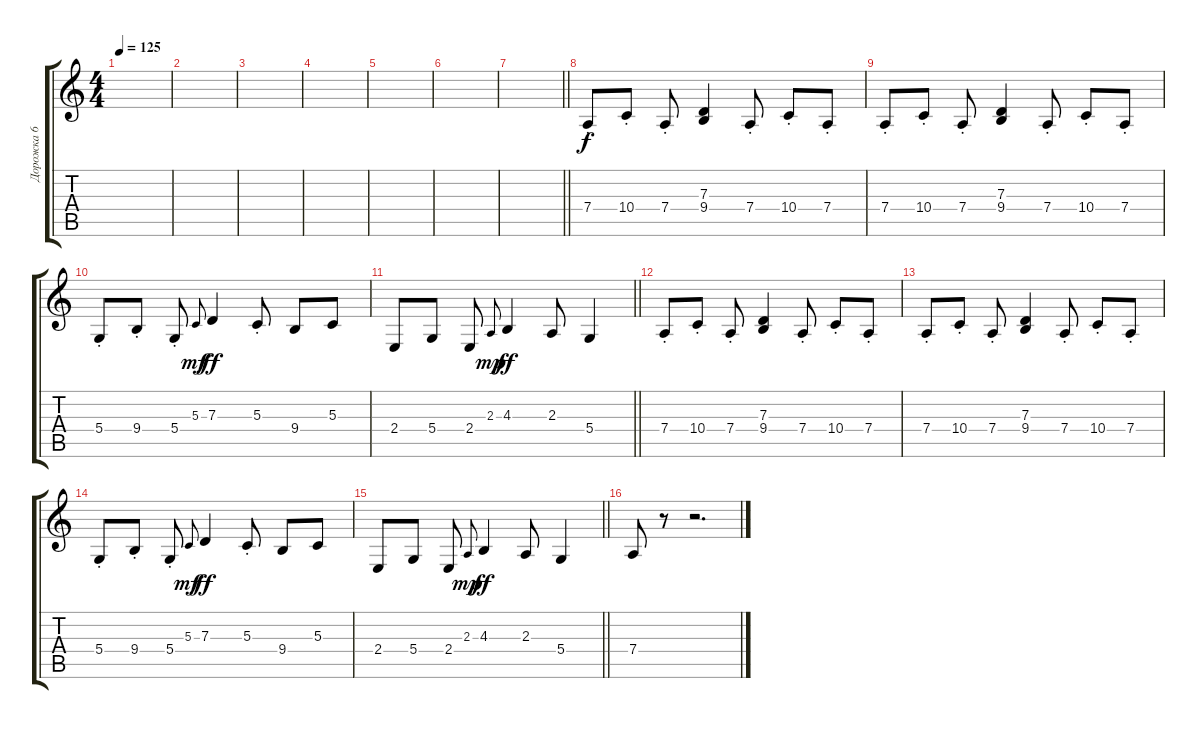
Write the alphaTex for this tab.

\track ("Дорожка 6" "Дорожка 6") {instrument brasssection}
\staff {score tabs}
\tuning (E4 B3 G3 D3 A2 E2) {hide}
\ts (4 4)
\tempo 125
\clef g2
\ks c
|
|
|
|
|
|
\barLineRight lightlight
|
7.4{st}.8 10.4{st}.8 7.4{st}.8 (7.3 9.4).4 7.4{st}.8 10.4{st}.8 7.4{st}.8 |
7.4{st}.8 10.4{st}.8 7.4{st}.8 (7.3 9.4).4 7.4{st}.8 10.4{st}.8 7.4{st}.8 |
5.4{st}.8 9.4{st}.8 5.4{st}.8 5.3.8{gr onbeat dy mf} 7.3.4{dy ff} 5.3{st}.8 9.4.8 5.3.8 |
\barLineRight lightlight
2.4.8 5.4.8 2.4.8 2.3.8{gr onbeat dy mp} 4.3.4{dy ff} 2.3.8 5.4.4 |
7.4{st}.8 10.4{st}.8 7.4{st}.8 (7.3 9.4).4 7.4{st}.8 10.4{st}.8 7.4{st}.8 |
7.4{st}.8 10.4{st}.8 7.4{st}.8 (7.3 9.4).4 7.4{st}.8 10.4{st}.8 7.4{st}.8 |
5.4{st}.8 9.4{st}.8 5.4{st}.8 5.3.8{gr onbeat dy mf} 7.3.4{dy ff} 5.3{st}.8 9.4.8 5.3.8 |
\barLineRight lightlight
2.4.8 5.4.8 2.4.8 2.3.8{gr onbeat dy mp} 4.3.4{dy ff} 2.3.8 5.4.4 |
7.4.8 r.8 r.2{d}
